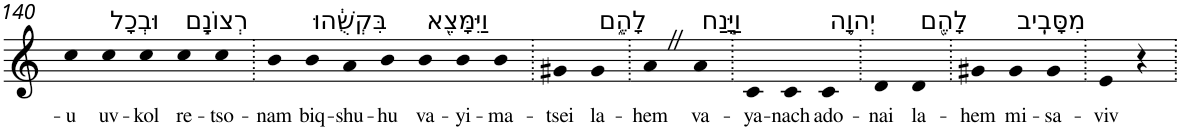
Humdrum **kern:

**kern	**text
*part1	*part1
*staff1	*staff1
*I"Piano	*
*I'Pno	*
!!LO:PB:g=z
*clefG2	*
*k[]	*
=140	=140
!	!LO:LY:b
4cc	-u
!LO:TX:a:t=וּבְכָל	!
!	!LO:LY:b
4cc	uv-
!	!LO:LY:b
4cc	-kol
!LO:TX:a:t=רְצוֹנָ֣ם	!
!	!LO:LY:b
4cc	re-
!	!LO:LY:b
4cc	-tso-
=141.	=141.
!	!LO:LY:b
4b	-nam
!LO:TX:a:t=בִּקְשֻׁ֔הוּ	!
!	!LO:LY:b
4b	biq-
!	!LO:LY:b
4a	-shu-
!	!LO:LY:b
4b	-hu
!LO:TX:a:t=וַיִּמָּצֵ֖א	!
!	!LO:LY:b
4b	va-
!	!LO:LY:b
4b	-yi-
!	!LO:LY:b
4b	-ma-
=142.	=142.
!	!LO:LY:b
4g#X	-tsei
!LO:TX:a:t=לָהֶ֑ם	!
!	!LO:LY:b
4g#	la-
=143.	=143.
!	!LO:LY:b
4aZ	-hem
!LO:TX:a:t=וַיָּ֧נַח	!
!	!LO:LY:b
4a	va-
=144.	=144.
!	!LO:LY:b
4c	-ya-
!	!LO:LY:b
4c	-nach
!LO:TX:a:t=יְהוָ֛ה	!
!	!LO:LY:b
4c	ado-
=145.	=145.
!	!LO:LY:b
4d	-nai
!LO:TX:a:t=לָהֶ֖ם	!
!	!LO:LY:b
4d	la-
=146.	=146.
!	!LO:LY:b
4g#X	-hem
!LO:TX:a:t=מִסָּבִֽיב	!
!	!LO:LY:b
4g#	mi-
!	!LO:LY:b
4g#	-sa-
=147.	=147.
!	!LO:LY:b
4e	-viv
4r	.
=.	=.
*-	*-
